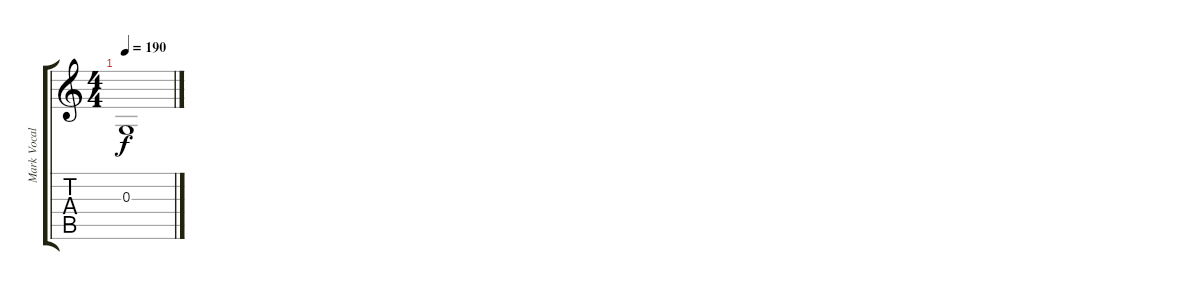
\track ("Mark Vocals" "Mark Vocal") {instrument clarinet}
\staff {score tabs}
\tuning (E4 B3 G3 D3 A2 E2) {hide}
\ts (4 4)
\tempo 190
\clef g2
\ks c
0.3.1{dy f}
